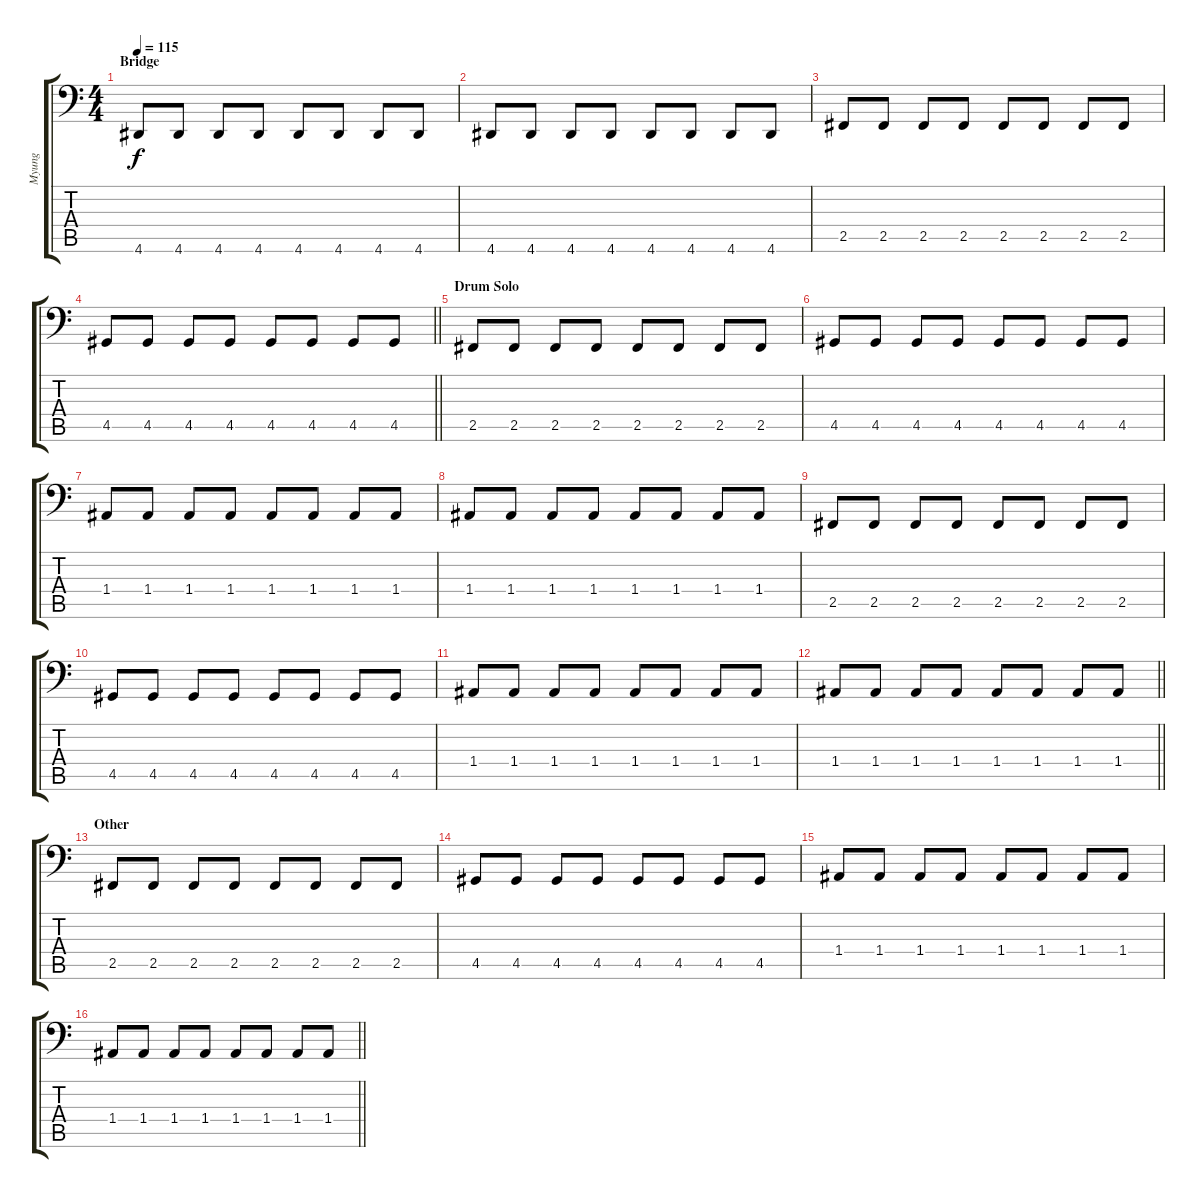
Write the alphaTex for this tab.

\track ("Myung" "Myung") {instrument electricbassfinger}
\staff {score tabs}
\tuning (C3 G2 D2 A1 E1 B0) {hide}
\ts (4 4)
\section ("" "Bridge")
\tempo 115
\clef f4
\ks c
4.6.8{dy f} 4.6.8 4.6.8 4.6.8 4.6.8 4.6.8 4.6.8 4.6.8 |
4.6.8 4.6.8 4.6.8 4.6.8 4.6.8 4.6.8 4.6.8 4.6.8 |
2.5.8 2.5.8 2.5.8 2.5.8 2.5.8 2.5.8 2.5.8 2.5.8 |
\barLineRight lightlight
4.5.8 4.5.8 4.5.8 4.5.8 4.5.8 4.5.8 4.5.8 4.5.8 |
\section ("" "Drum Solo")
2.5.8 2.5.8 2.5.8 2.5.8 2.5.8 2.5.8 2.5.8 2.5.8 |
4.5.8 4.5.8 4.5.8 4.5.8 4.5.8 4.5.8 4.5.8 4.5.8 |
1.4.8 1.4.8 1.4.8 1.4.8 1.4.8 1.4.8 1.4.8 1.4.8 |
1.4.8 1.4.8 1.4.8 1.4.8 1.4.8 1.4.8 1.4.8 1.4.8 |
2.5.8 2.5.8 2.5.8 2.5.8 2.5.8 2.5.8 2.5.8 2.5.8 |
4.5.8 4.5.8 4.5.8 4.5.8 4.5.8 4.5.8 4.5.8 4.5.8 |
1.4.8 1.4.8 1.4.8 1.4.8 1.4.8 1.4.8 1.4.8 1.4.8 |
\barLineRight lightlight
1.4.8 1.4.8 1.4.8 1.4.8 1.4.8 1.4.8 1.4.8 1.4.8 |
\section ("" "Other")
2.5.8 2.5.8 2.5.8 2.5.8 2.5.8 2.5.8 2.5.8 2.5.8 |
4.5.8 4.5.8 4.5.8 4.5.8 4.5.8 4.5.8 4.5.8 4.5.8 |
1.4.8 1.4.8 1.4.8 1.4.8 1.4.8 1.4.8 1.4.8 1.4.8 |
\barLineRight lightlight
1.4.8 1.4.8 1.4.8 1.4.8 1.4.8 1.4.8 1.4.8 1.4.8
